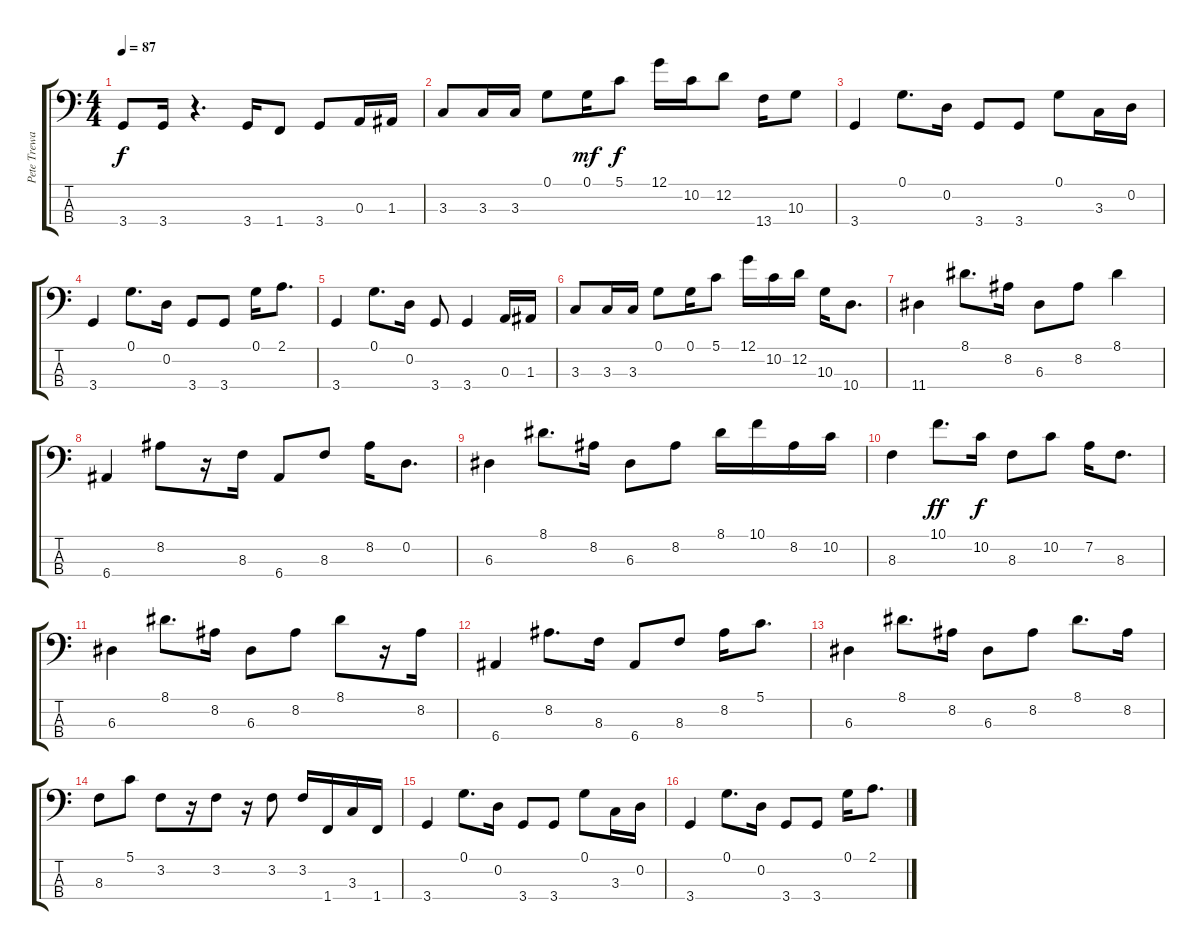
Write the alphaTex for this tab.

\track ("Pete Trewavas" "Pete Trewa") {instrument electricbassfinger}
\staff {score tabs}
\tuning (G2 D2 A1 E1) {hide}
\ts (4 4)
\tempo 87
\clef f4
\ks c
3.4.8{dy f} 3.4.16 r.4{d} 3.4.16 1.4.8 3.4.8 0.3.16 1.3.16 |
3.3.8 3.3.16 3.3.16 0.1.8 0.1.16{dy mf} 5.1.8{dy f} 12.1.16 10.2.16 12.2.8 13.4.16 10.3.8 |
3.4.4 0.1.8{d} 0.2.16 3.4.8 3.4.8 0.1.8 3.3.16 0.2.16 |
3.4.4 0.1.8{d} 0.2.16 3.4.8 3.4.8 0.1.16 2.1.8{d} |
3.4.4 0.1.8{d} 0.2.16 3.4.8 3.4.4 0.3.16 1.3.16 |
3.3.8 3.3.16 3.3.16 0.1.8 0.1.16 5.1.8 12.1.16 10.2.16 12.2.16 10.3.16 10.4.8{d} |
11.4.4 8.1.8{d} 8.2.16 6.3.8 8.2.8 8.1.4 |
6.4.4 8.2.8 r.16 8.3.16 6.4.8 8.3.8 8.2.16 0.2.8{d} |
6.3.4 8.1.8{d} 8.2.16 6.3.8 8.2.8 8.1.16 10.1.16 8.2.16 10.2.16 |
8.3.4 10.1.8{d dy ff} 10.2.16{dy f} 8.3.8 10.2.8 7.2.16 8.3.8{d} |
6.3.4 8.1.8{d} 8.2.16 6.3.8 8.2.8 8.1.8 r.16 8.2.16 |
6.4.4 8.2.8{d} 8.3.16 6.4.8 8.3.8 8.2.16 5.1.8{d} |
6.3.4 8.1.8{d} 8.2.16 6.3.8 8.2.8 8.1.8{d} 8.2.16 |
8.3.8 5.1.8 3.2.8 r.16 3.2.8 r.16 3.2.8 3.2.16 1.4.16 3.3.16 1.4.16 |
3.4.4 0.1.8{d} 0.2.16 3.4.8 3.4.8 0.1.8 3.3.16 0.2.16 |
3.4.4 0.1.8{d} 0.2.16 3.4.8 3.4.8 0.1.16 2.1.8{d}
